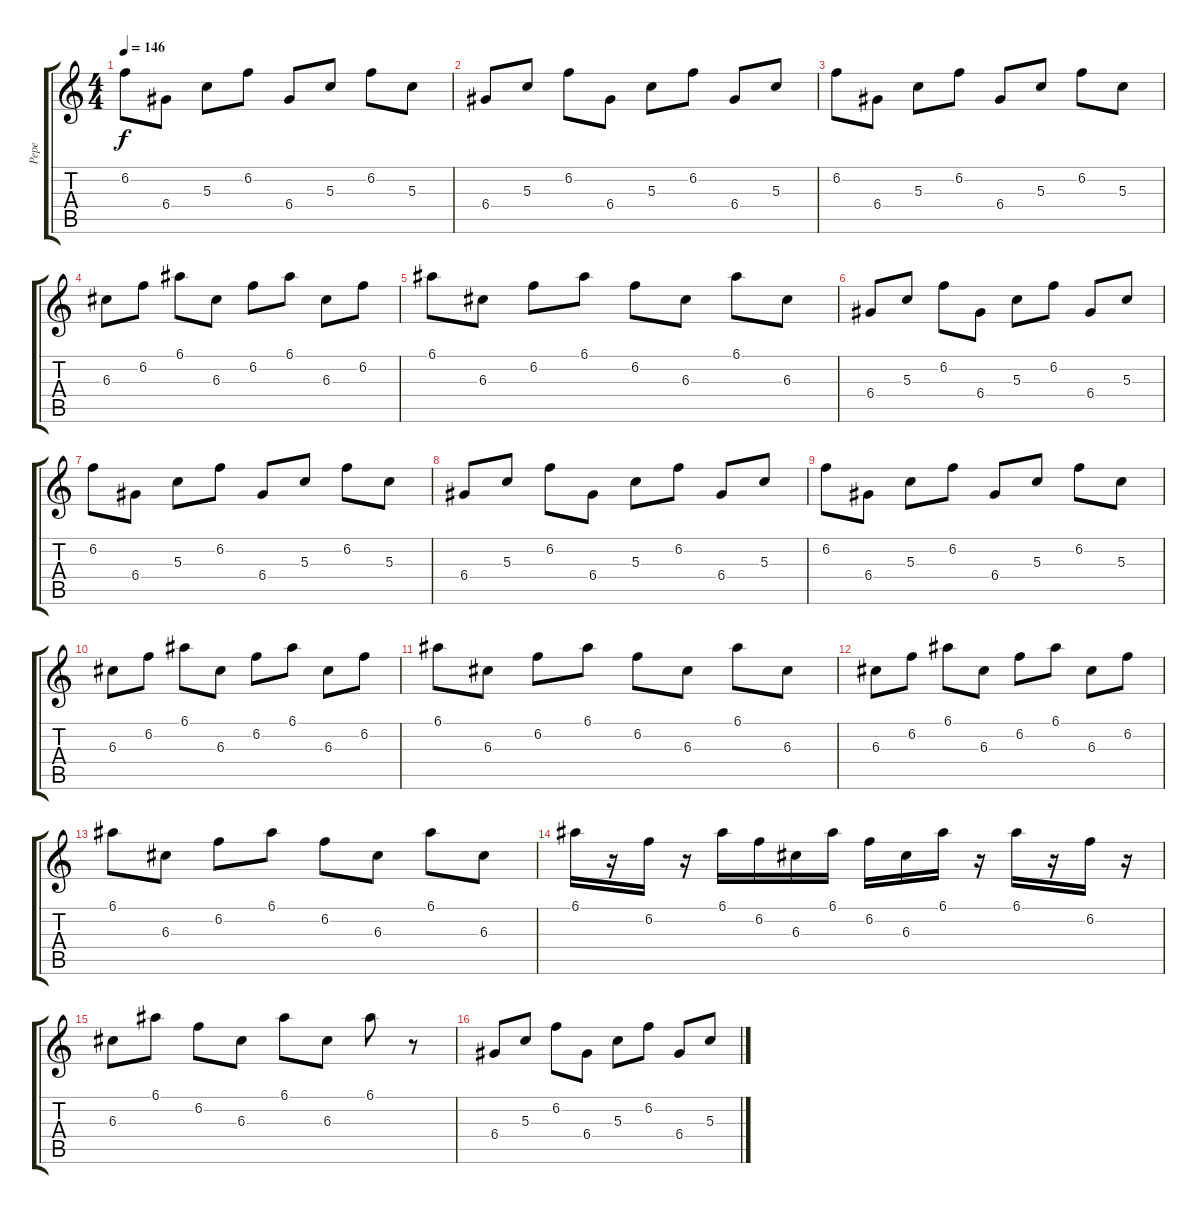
\track ("Pepe" "Pepe") {instrument acousticguitarsteel}
\staff {score tabs}
\tuning (E4 B3 G3 D3 A2 E2) {hide}
\ts (4 4)
\tempo 146
\clef g2
\ks c
6.2.8{dy f} 6.4.8 5.3.8 6.2.8 6.4.8 5.3.8 6.2.8 5.3.8 |
6.4.8 5.3.8 6.2.8 6.4.8 5.3.8 6.2.8 6.4.8 5.3.8 |
6.2.8 6.4.8 5.3.8 6.2.8 6.4.8 5.3.8 6.2.8 5.3.8 |
6.3.8 6.2.8 6.1.8 6.3.8 6.2.8 6.1.8 6.3.8 6.2.8 |
6.1.8 6.3.8 6.2.8 6.1.8 6.2.8 6.3.8 6.1.8 6.3.8 |
6.4.8 5.3.8 6.2.8 6.4.8 5.3.8 6.2.8 6.4.8 5.3.8 |
6.2.8 6.4.8 5.3.8 6.2.8 6.4.8 5.3.8 6.2.8 5.3.8 |
6.4.8 5.3.8 6.2.8 6.4.8 5.3.8 6.2.8 6.4.8 5.3.8 |
6.2.8 6.4.8 5.3.8 6.2.8 6.4.8 5.3.8 6.2.8 5.3.8 |
6.3.8 6.2.8 6.1.8 6.3.8 6.2.8 6.1.8 6.3.8 6.2.8 |
6.1.8 6.3.8 6.2.8 6.1.8 6.2.8 6.3.8 6.1.8 6.3.8 |
6.3.8 6.2.8 6.1.8 6.3.8 6.2.8 6.1.8 6.3.8 6.2.8 |
6.1.8 6.3.8 6.2.8 6.1.8 6.2.8 6.3.8 6.1.8 6.3.8 |
6.1.16 r.16 6.2.16 r.16 6.1.16 6.2.16 6.3.16 6.1.16 6.2.16 6.3.16 6.1.16 r.16 6.1.16 r.16 6.2.16 r.16 |
6.3.8 6.1.8 6.2.8 6.3.8 6.1.8 6.3.8 6.1.8 r.8 |
6.4.8 5.3.8 6.2.8 6.4.8 5.3.8 6.2.8 6.4.8 5.3.8
